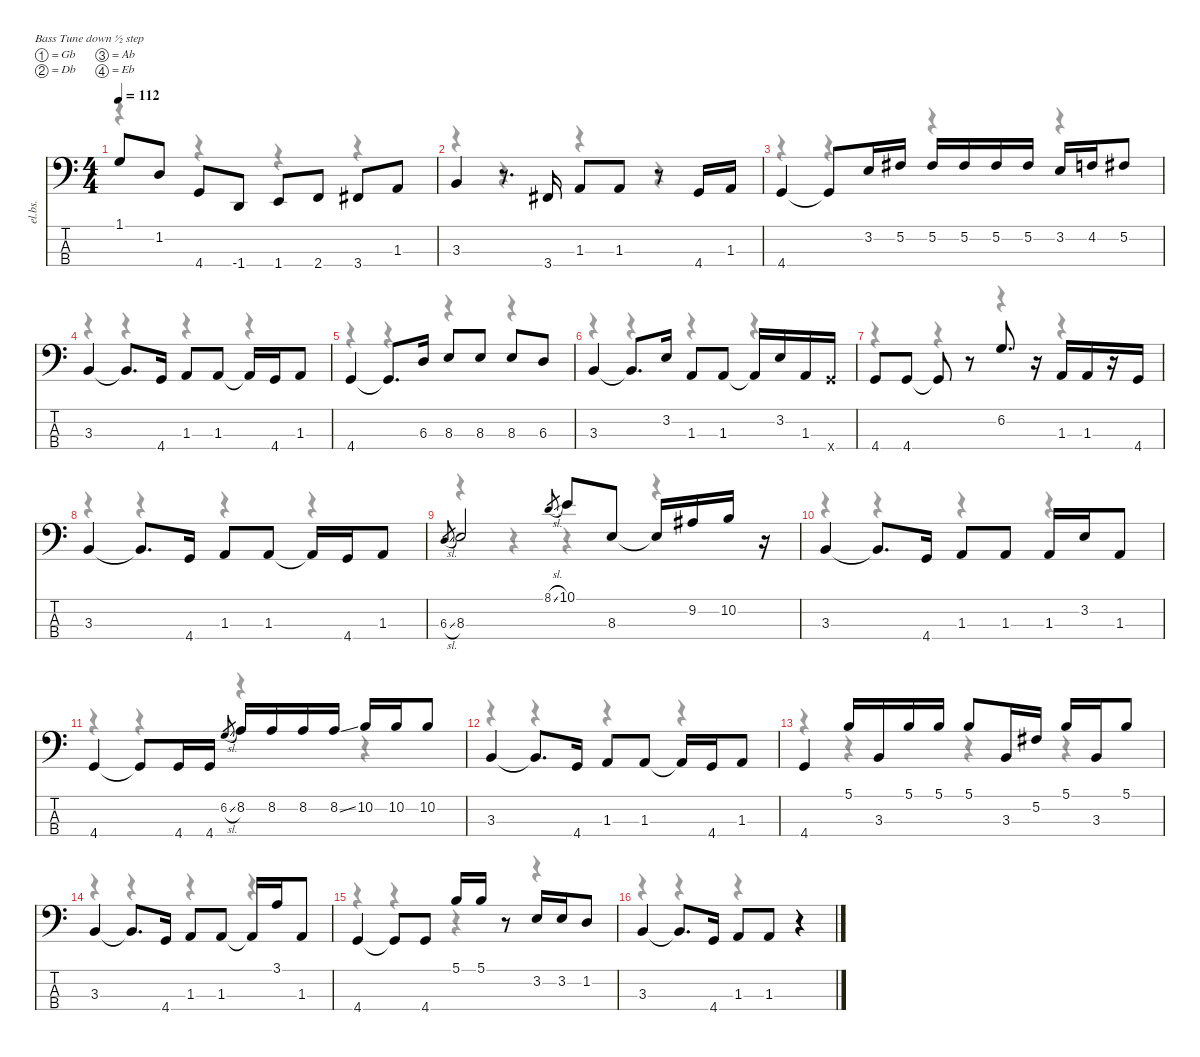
\defaultSystemsLayout 4
\hideDynamics
\bracketExtendMode nobrackets
\otherSystemsTrackNameOrientation horizontal
\track ("Bass" "el.bs.") {instrument electricbassfinger}
\staff {score tabs}
\tuning (Gb2 Db2 Ab1 Eb1)
\voice
\ts (4 4)
\tempo 112
\clef f4
\ks c
1.1.8{dy f beam Up} 1.2.8{beam Up} 4.4.8{beam Up} -1.4.8{beam Up} 1.4.8{beam Up} 2.4.8{beam Up} 3.4{acc #}.8{beam Up} 1.3.8{beam Up} |
3.3.4{beam Up} r.8{d beam Up} 3.4{acc #}.16{beam Up} 1.3.8{beam Up} 1.3.8{beam Up} r.8{beam Up} 4.4.16{beam Up} 1.3.16{beam Up} |
4.4.4{beam Up} 4.4{t}.8{beam Up} 3.2.16{beam Up} 5.2{acc #}.16{beam Up} 5.2{acc #}.16{beam Up} 5.2{acc #}.16{beam Up} 5.2{acc #}.16{beam Up} 5.2{acc #}.16{beam Up} 3.2.16{beam Up} 4.2.16{beam Up} 5.2{acc #}.8{beam Up} |
3.3.4{beam Up} 3.3{t}.8{d beam Up} 4.4.16{beam Up} 1.3.8{beam Up} 1.3.8{beam Up} 1.3{t}.16{beam Up} 4.4.16{beam Up} 1.3.8{beam Up} |
4.4.4{beam Up} 4.4{t}.8{d beam Up} 6.3.16{beam Up} 8.3.8{beam Up} 8.3.8{beam Up} 8.3.8{beam Up} 6.3.8{beam Up} |
3.3.4{beam Up} 3.3{t}.8{d beam Up} 3.2.16{beam Up} 1.3.8{beam Up} 1.3.8{beam Up} 1.3{t}.16{beam Up} 3.2.16{beam Up} 1.3.16{beam Up} 4.4{x}.16{beam Up} |
4.4.8{beam Up} 4.4.8{beam Up} 4.4{t}.8{beam Up} r.8{beam Up} 6.2.8{d beam Up} r.16{beam Up} 1.3.16{beam Up} 1.3.16{beam Up} r.16{beam Up} 4.4.16{beam Up} |
3.3.4{beam Up} 3.3{t}.8{d beam Up} 4.4.16{beam Up} 1.3.8{beam Up} 1.3.8{beam Up} 1.3{t}.16{beam Up} 4.4.16{beam Up} 1.3.8{beam Up} |
6.3{sl}.8{gr dy mp beam Up} 8.3.2{dy f beam Up} 8.1{sl}.8{gr dy mp beam Up} 10.1.8{dy f beam Up} 8.3.8{beam Up} 8.3{t}.16{beam Up} 9.2{acc #}.16{beam Up} 10.2.16{beam Up} r.16{beam Up} |
3.3.4{beam Up} 3.3{t}.8{d beam Up} 4.4.16{beam Up} 1.3.8{beam Up} 1.3.8{beam Up} 1.3.16{beam Up} 3.2.16{beam Up} 1.3.8{beam Up} |
4.4.4{beam Up} 4.4{t}.8{beam Up} 4.4.16{beam Up} 4.4.16{beam Up} 6.2{sl}.8{gr dy mp beam Up} 8.2.16{dy f beam Up} 8.2.16{beam Up} 8.2.16{beam Up} 8.2{ss}.16{beam Up} 10.2.16{beam Up} 10.2.16{beam Up} 10.2.8{beam Up} |
3.3.4{beam Up} 3.3{t}.8{d beam Up} 4.4.16{beam Up} 1.3.8{beam Up} 1.3.8{beam Up} 1.3{t}.16{beam Up} 4.4.16{beam Up} 1.3.8{beam Up} |
4.4.4{beam Up} 5.1.16{beam Up} 3.3.16{beam Up} 5.1.16{beam Up} 5.1.16{beam Up} 5.1.8{beam Up} 3.3.16{beam Up} 5.2{acc #}.16{beam Up} 5.1.16{beam Up} 3.3.16{beam Up} 5.1.8{beam Up} |
3.3.4{beam Up} 3.3{t}.8{d beam Up} 4.4.16{beam Up} 1.3.8{beam Up} 1.3.8{beam Up} 1.3{t}.16{beam Up} 3.1.16{beam Up} 1.3.8{beam Up} |
4.4.4{beam Up} 4.4{t}.8{beam Up} 4.4.8{beam Up} 5.1.16{beam Up} 5.1.16{beam Up} r.8{beam Up} 3.2.16{beam Up} 3.2.16{beam Up} 1.2.8{beam Up} |
3.3.4{beam Up} 3.3{t}.8{d beam Up} 4.4.16{beam Up} 1.3.8{beam Up} 1.3.8{beam Up} r.4{beam Up}
\voice
\clef f4
\ottava regular
\simile none
\ks c
r.4{dy mf beam Down} r.4{beam Down} r.4{beam Down} r.4{beam Down} |
r.4{beam Down} r.4{beam Down} r.4{beam Down} r.4{beam Down} |
r.4{beam Down} r.4{beam Down} r.4{beam Down} r.4{beam Down} |
r.4{beam Down} r.4{beam Down} r.4{beam Down} r.4{beam Down} |
r.4{beam Down} r.4{beam Down} r.4{beam Down} r.4{beam Down} |
r.4{beam Down} r.4{beam Down} r.4{beam Down} r.4{beam Down} |
r.4{beam Down} r.4{beam Down} r.4{beam Down} r.4{beam Down} |
r.4{beam Down} r.4{beam Down} r.4{beam Down} r.4{beam Down} |
r.4{beam Down} r.4{beam Down} r.4{beam Down} r.4{beam Down} |
r.4{beam Down} r.4{beam Down} r.4{beam Down} r.4{beam Down} |
r.4{beam Down} r.4{beam Down} r.4{beam Down} r.4{beam Down} |
r.4{beam Down} r.4{beam Down} r.4{beam Down} r.4{beam Down} |
r.4{beam Down} r.4{beam Down} r.4{beam Down} r.4{beam Down} |
r.4{beam Down} r.4{beam Down} r.4{beam Down} r.4{beam Down} |
r.4{beam Down} r.4{beam Down} r.4{beam Down} r.4{beam Down} |
r.4{beam Down} r.4{beam Down} r.4{beam Down} r.4{beam Down}
